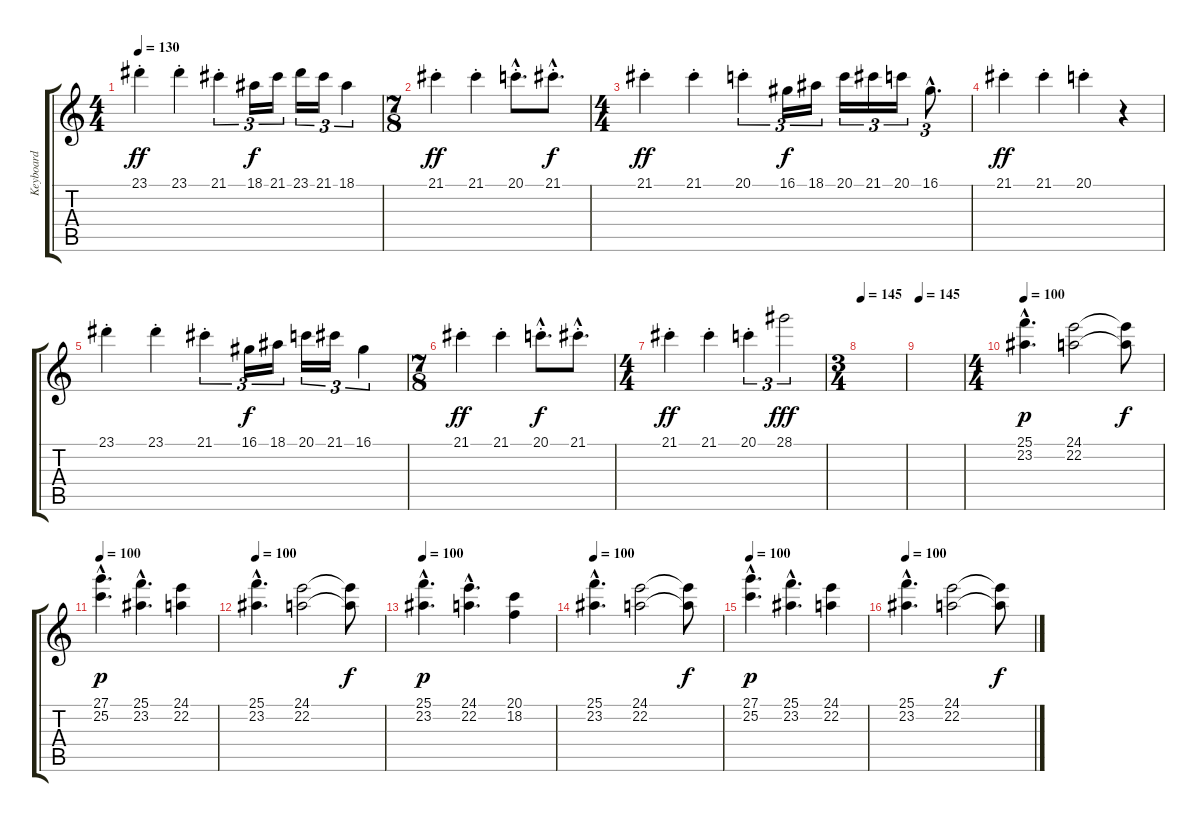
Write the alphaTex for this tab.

\track ("Keyboard" "Keyboard") {instrument stringensemble1}
\staff {score tabs}
\tuning (E4 B3 G3 D3 A2 E2) {hide}
\ts (4 4)
\tempo 130
\clef g2
\ks c
23.1{st}.4{dy ff} 23.1{st}.4 21.1{st}.4{tu (3 2)} 18.1.16{tu (3 2) dy f} 21.1.16{tu (3 2)} 23.1.16{tu (3 2)} 21.1.16{tu (3 2)} 18.1.4{tu (3 2)} |
\ts (7 8)
21.1{st}.4{dy ff} 21.1{st}.4 20.1{hac st}.8{d} 21.1{hac st}.8{d dy f} |
\ts (4 4)
21.1{st}.4{dy ff} 21.1{st}.4 20.1{st}.4{tu (3 2)} 16.1.16{tu (3 2) dy f} 18.1.16{tu (3 2)} 20.1.16{tu (3 2)} 21.1.16{tu (3 2)} 20.1.16{tu (3 2)} 16.1{hac}.8{d tu (3 2)} |
21.1{st}.4{dy ff volume 11 balance 4 instrument stringensemble1} 21.1{st}.4 20.1{st}.4 r.4 |
23.1{st}.4 23.1{st}.4 21.1{st}.4{tu (3 2)} 16.1.16{tu (3 2) dy f} 18.1.16{tu (3 2)} 20.1.16{tu (3 2)} 21.1.16{tu (3 2)} 16.1.4{tu (3 2)} |
\ts (7 8)
21.1{st}.4{dy ff} 21.1{st}.4 20.1{hac st}.8{d dy f} 21.1{hac st}.8{d} |
\ts (4 4)
21.1{st}.4{dy ff} 21.1{st}.4 20.1{st}.4{tu (3 2)} 28.1.2{tu (3 2) dy fff} |
\ts (3 4)
\tempo 145
|
\tempo 145
|
\ts (4 4)
\tempo 100
(25.1{hac} 23.2{hac}).4{d dy p balance 11 instrument stringensemble1} (24.1 22.2).2 (24.1{t} 22.2{t}).8{dy f} |
\tempo 100
(27.1{hac} 25.2{hac}).4{d dy p} (25.1{hac} 23.2{hac}).4{d} (24.1 22.2).4 |
\tempo 100
(25.1{hac} 23.2{hac}).4{d} (24.1 22.2).2 (24.1{t} 22.2{t}).8{dy f} |
\tempo 100
(25.1{hac} 23.2{hac}).4{d dy p} (24.1{hac} 22.2{hac}).4{d} (20.1 18.2).4 |
\tempo 100
(25.1{hac} 23.2{hac}).4{d} (24.1 22.2).2 (24.1{t} 22.2{t}).8{dy f} |
\tempo 100
(27.1{hac} 25.2{hac}).4{d dy p} (25.1{hac} 23.2{hac}).4{d} (24.1 22.2).4 |
\tempo 100
(25.1{hac} 23.2{hac}).4{d} (24.1 22.2).2 (24.1{t} 22.2{t}).8{dy f}
